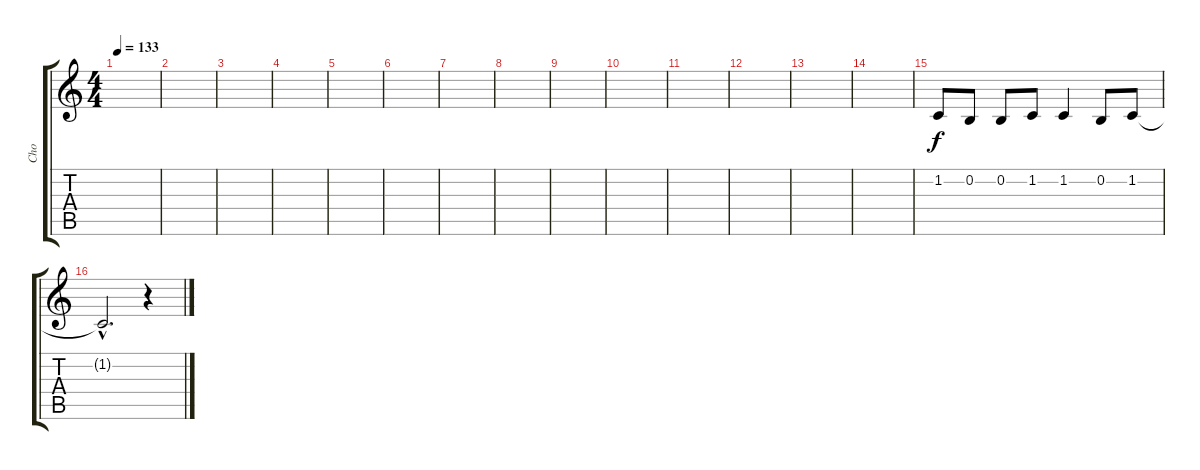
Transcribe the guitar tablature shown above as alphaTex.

\track ("Cho" "Cho") {instrument drawbarorgan}
\staff {score tabs}
\tuning (E4 B3 G3 D3 A2 E2) {hide}
\ts (4 4)
\tempo 133
\clef g2
\ks c
|
|
|
|
|
|
|
|
|
|
|
|
|
|
1.2.8 0.2.8 0.2.8 1.2.8 1.2.4 0.2.8 1.2.8 |
1.2{hac t}.2{d} r.4
